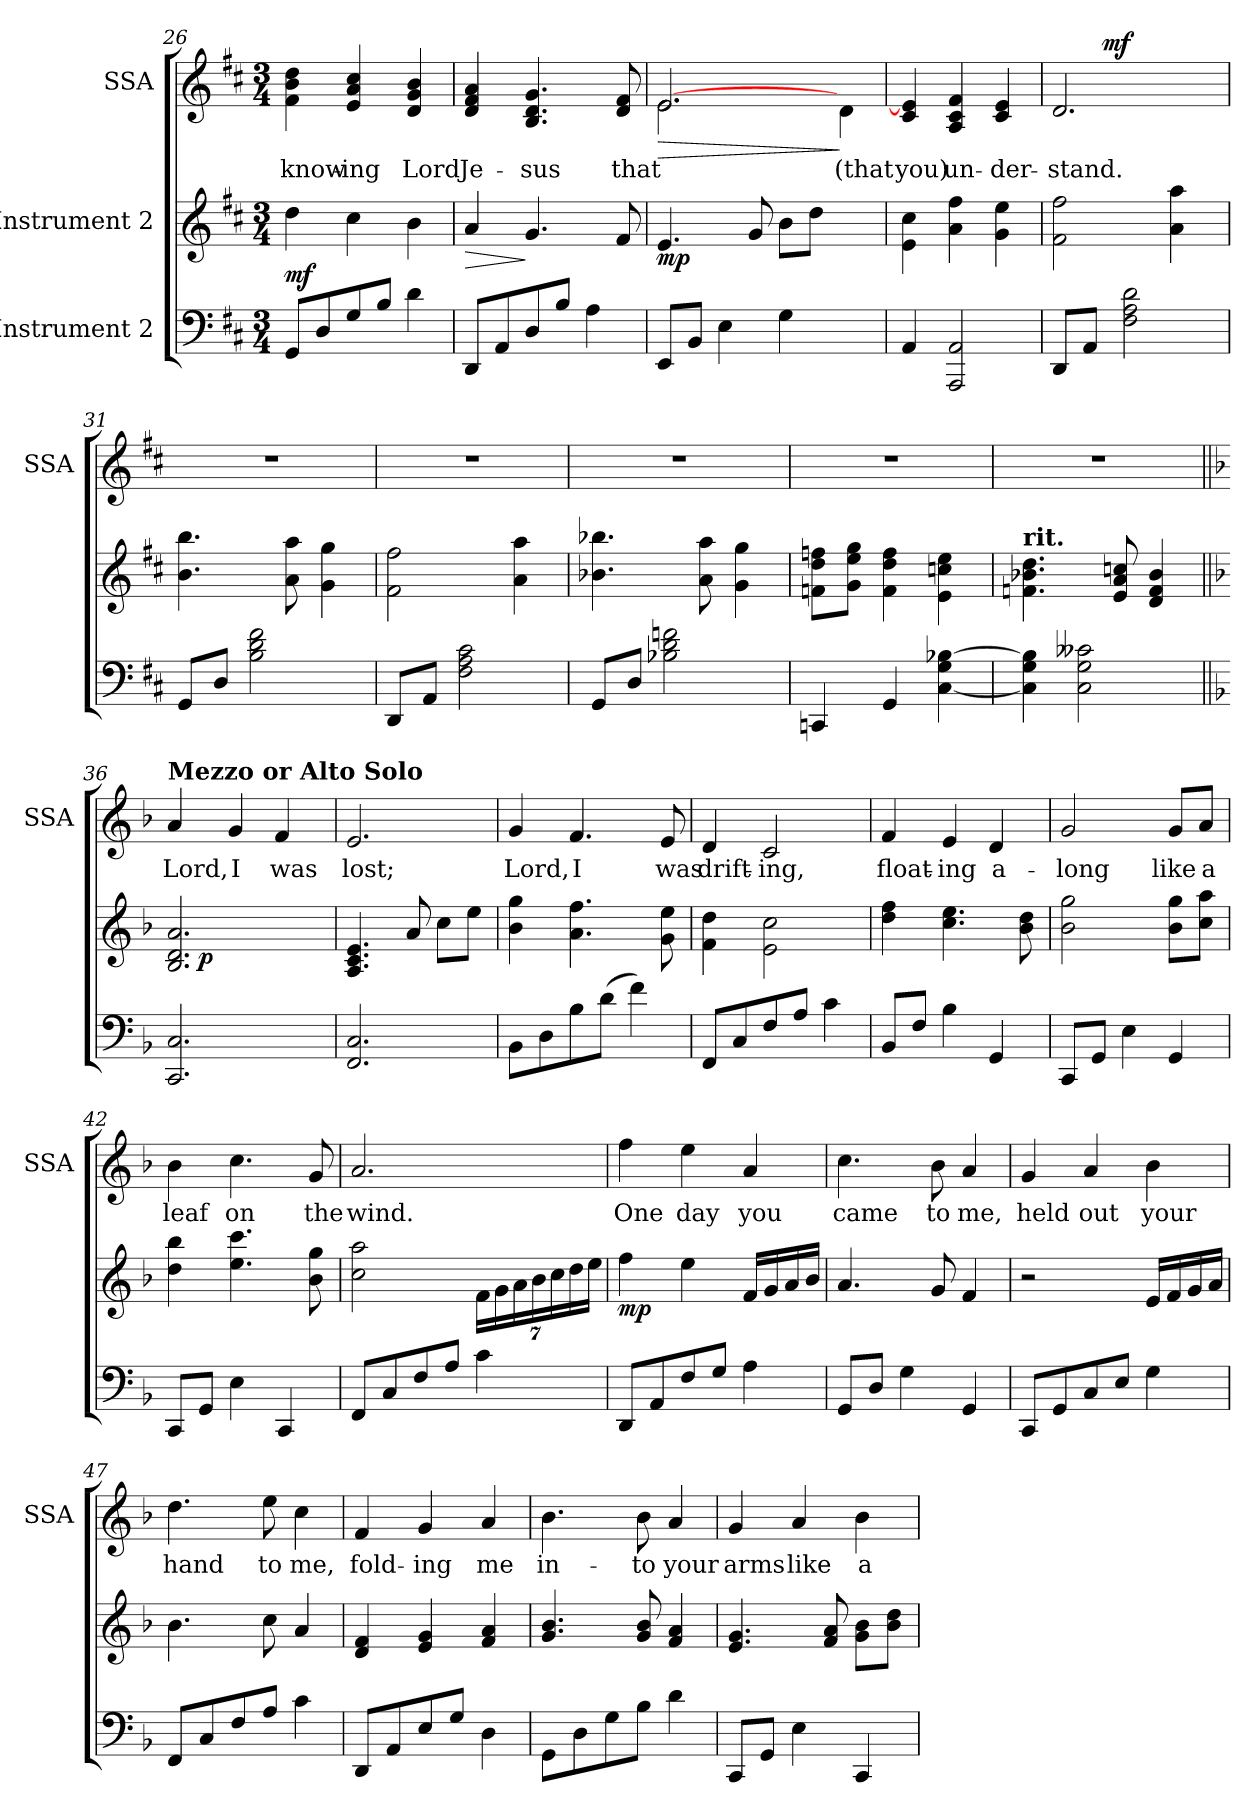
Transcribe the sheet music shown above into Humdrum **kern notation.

**kern	**dynam	**kern	**dynam	**kern	**text	**dynam
*part3	*part3	*part2	*part2	*part1	*part1	*part1
*staff3	*staff3	*staff2	*staff2	*staff1	*staff1	*staff1
*I"Instrument 2	*	*I"Instrument 2	*	*I"SSA	*	*
*	*	*	*	*I'SSA	*	*
!!LO:PB:g=z
*clefF4	*	*clefG2	*	*clefG2	*	*
*k[f#c#]	*	*k[f#c#]	*	*k[f#c#]	*	*
*D:	*	*D:	*	*D:	*	*
*M3/4	*	*M3/4	*	*M3/4	*	*
=26	=26	=26	=26	=26	=26	=26
!	!LO:DY:a	!	!	!	!LO:LY:b:cj	!
8GG/L	mf	4dd\	.	4b\ 4f#\ 4dd\	know-	.
8D/	.	.	.	.	.	.
!	!	!	!	!	!LO:LY:b:cj	!
8G/	.	4cc#\	.	4cc#/ 4a/ 4e/	-ing	.
8B/J	.	.	.	.	.	.
!	!	!	!	!	!LO:LY:b:cj	!
4d\	.	4b\	.	4b/ 4d/ 4g/	Lord	.
=27	=27	=27	=27	=27	=27	=27
!	!	!	!LO:HP:b	!	!LO:LY:b:cj	!
8DD/L	.	4a/	>	4a/ 4d/ 4f#/	Je-	.
8AA/	.	.	.	.	.	.
!	!	!	!	!	!LO:LY:b:cj	!
8D/	.	4.g/	]	4.g/ 4.d/ 4.B/	-sus	.
8B/J	.	.	.	.	.	.
4A\	.	.	.	.	.	.
!	!	!	!	!	!LO:LY:b:cj	!
.	.	8f#/	.	8f#/ 8d/	that	.
=28	=28	=28	=28	=28	=28	=28
!	!	!	!LO:DY:b	!	!	!LO:HP:b
*	*	*	*	*^	*	*
8EE/L	.	4.e/	mp	[>2.e/	2.e\	.	>
8BB/J	.	.	.	.	.	.	.
4E\	.	.	.	.	.	.	.
.	.	8g/	.	.	.	.	.
4G\	.	8b\L	.	.	.	.	.
.	.	8dd\J	.	.	.	.	.
!	!	!	!	!	!	!LO:LY:b:cj	!
4ryy	.	4ryy	.	4d\	4ryy	(that	]
=29	=29	=29	=29	=29	=29	=29	=29
!	!	!	!	!	!	!LO:LY:b:cj	!
*	*	*	*	*v	*v	*	*
4AA/	.	4cc#\ 4e\	.	4e/] 4c#/	you)	.
!	!	!	!	!	!LO:LY:b:cj	!
2AA/ 2AAA/	.	4a\ 4ff#\	.	4f#/ 4c#/ 4A/	un-	.
!	!	!	!	!	!LO:LY:b:cj	!
.	.	4ee\ 4g\	.	4e/ 4c#/	-der-	.
=30	=30	=30	=30	=30	=30	=30
!	!	!	!	!	!LO:LY:b:cj	!
*	*	*	*	*^	*	*
8DD/L	.	2f#\ 2ff#\	.	2.d/	8.ryy	-stand.	.
8AA/J	.	.	.	.	.	.	.
!	!	!	!	!	!	!	!LO:DY:a
.	.	.	.	.	2ryy	.	mf
2d\ 2A\ 2F#\	.	.	.	.	.	.	.
.	.	4aa\ 4a\	.	.	.	.	.
.	.	.	.	.	16ryy	.	.
*	*	*	*	*v	*v	*	*
!!LO:LB:g=z
=31	=31	=31	=31	=31	=31	=31
8GG/L	.	4.b\ 4.bb\	.	2.r	.	.
8D/J	.	.	.	.	.	.
2d\ 2B\ 2f#\	.	.	.	.	.	.
.	.	8a\ 8aa\	.	.	.	.
.	.	4gg\ 4g\	.	.	.	.
=32	=32	=32	=32	=32	=32	=32
8DD/L	.	2f#\ 2ff#\	.	2.r	.	.
8AA/J	.	.	.	.	.	.
2c#\ 2A\ 2F#\	.	.	.	.	.	.
.	.	4aa\ 4a\	.	.	.	.
=33	=33	=33	=33	=33	=33	=33
8GG/L	.	4.b-X\ 4.bb-X\	.	2.r	.	.
8D/J	.	.	.	.	.	.
2fn\ 2B-X\ 2d\	.	.	.	.	.	.
.	.	8a\ 8aa\	.	.	.	.
.	.	4g\ 4gg\	.	.	.	.
=34	=34	=34	=34	=34	=34	=34
4CCn/	.	8dd\ 8fn\ 8ffn\L	.	2.r	.	.
.	.	8gg\ 8g\ 8ee\J	.	.	.	.
4GG/	.	4dd\ 4f\ 4ff\	.	.	.	.
[>4B-X\ 4G\ [<4C#\	.	4ee\ 4ccn\ 4e\	.	.	.	.
=35	=35	=35	=35	=35	=35	=35
!	!	!LO:TX:a:B:t=rit.	!	!	!	!
4G\ 4C#\] 4B-\]	.	4.b-X\ 4.fn\ 4.dd\	.	2.r	.	.
2G\ 2C#\ 2c--X\	.	.	.	.	.	.
.	.	8a/ 8e/ 8ccn/	.	.	.	.
.	.	4b-/ 4f/ 4d/	.	.	.	.
!!LO:LB:g=z
=36||	=36||	=36||	=36||	=36||	=36||	=36||
*k[b-]	*	*k[b-]	*	*k[b-]	*	*
*F:	*	*F:	*	*F:	*	*
!	!	!	!	!LO:TX:a:B:t=Mezzo or Alto Solo	!	!
!	!	!LO:TX:a:B:t=a tempo	!	!	!	!
!	!	!	!	!	!LO:LY:b:cj	!
*	*	*^	*	*	*	*
2.C/ 2.CC/	.	2.d/ 2.B-/ 2.a/	8ryy	.	4a/	Lord,	.
!	!	!	!	!LO:DY:b	!	!	!
.	.	.	2ryy	p	.	.	.
!	!	!	!	!	!	!LO:LY:b:cj	!
.	.	.	.	.	4g/	I	.
!	!	!	!	!	!	!LO:LY:b:cj	!
.	.	.	.	.	4f/	was	.
.	.	.	8ryy	.	.	.	.
=37	=37	=37	=37	=37	=37	=37	=37
!	!	!	!	!	!	!LO:LY:b:cj	!
*	*	*v	*v	*	*	*	*
2.C/ 2.FF/	.	4.c/ 4.A/ 4.e/	.	2.e/	lost;	.
.	.	8a/	.	.	.	.
.	.	8cc\L	.	.	.	.
.	.	8ee\J	.	.	.	.
=38	=38	=38	=38	=38	=38	=38
!	!	!	!	!	!LO:LY:b:cj	!
8BB-\L	.	4b-\ 4gg\	.	4g/	Lord,	.
8D\	.	.	.	.	.	.
!	!	!	!	!	!LO:LY:b:cj	!
8B-\	.	4.a\ 4.ff\	.	4.f/	I	.
(<8d\J	.	.	.	.	.	.
4f\)	.	.	.	.	.	.
!	!	!	!	!	!LO:LY:b:cj	!
.	.	8g\ 8ee\	.	8e/	was	.
=39	=39	=39	=39	=39	=39	=39
!	!	!	!	!	!LO:LY:b:cj	!
8FF/L	.	4dd\ 4f\	.	4d/	drift-	.
8C/	.	.	.	.	.	.
!	!	!	!	!	!LO:LY:b:cj	!
8F/	.	2cc\ 2e\	.	2c/	-ing,	.
8A/J	.	.	.	.	.	.
4c\	.	.	.	.	.	.
!!LO:PB:g=z
=40	=40	=40	=40	=40	=40	=40
!	!	!	!	!	!LO:LY:b:cj	!
8BB-/L	.	4dd\ 4ff\	.	4f/	float-	.
8F/J	.	.	.	.	.	.
!	!	!	!	!	!LO:LY:b:cj	!
4B-\	.	4.cc\ 4.ee\	.	4e/	-ing	.
!	!	!	!	!	!LO:LY:b:cj	!
4GG/	.	.	.	4d/	a-	.
.	.	8b-\ 8dd\	.	.	.	.
=41	=41	=41	=41	=41	=41	=41
!	!	!	!	!	!LO:LY:b:cj	!
8CC/L	.	2gg\ 2b-\	.	2g/	-long	.
8GG/J	.	.	.	.	.	.
4E\	.	.	.	.	.	.
!	!	!	!	!	!LO:LY:b:cj	!
4GG/	.	8b-\ 8gg\L	.	8g/L	like	.
!	!	!	!	!	!LO:LY:b:cj	!
.	.	8cc\ 8aa\J	.	8a/J	a	.
=42	=42	=42	=42	=42	=42	=42
!	!	!	!	!	!LO:LY:b:cj	!
8CC/L	.	4bb-\ 4dd\	.	4b-\	leaf	.
8GG/J	.	.	.	.	.	.
!	!	!	!	!	!LO:LY:b:cj	!
4E\	.	4.ccc\ 4.ee\	.	4.cc\	on	.
4CC/	.	.	.	.	.	.
!	!	!	!	!	!LO:LY:b:cj	!
.	.	8gg\ 8b-\	.	8g/	the	.
=43	=43	=43	=43	=43	=43	=43
!	!	!	!	!	!LO:LY:b:cj	!
8FF/L	.	2cc\ 2aa\	.	2.a/	wind.	.
8C/	.	.	.	.	.	.
8F/	.	.	.	.	.	.
8A/J	.	.	.	.	.	.
4c\	.	28f\L	.	.	.	.
.	.	28g\	.	.	.	.
.	.	28a\	.	.	.	.
.	.	28b-\	.	.	.	.
.	.	28cc\	.	.	.	.
.	.	28dd\	.	.	.	.
.	.	28ee\J	.	.	.	.
!!LO:LB:g=z
=44	=44	=44	=44	=44	=44	=44
!	!	!	!LO:DY:b	!	!LO:LY:b:cj	!
8DD/L	.	4ff\	mp	4ff\	One	.
8AA/	.	.	.	.	.	.
!	!	!	!	!	!LO:LY:b:cj	!
8F/	.	4ee\	.	4ee\	day	.
8G/J	.	.	.	.	.	.
!	!	!	!	!	!LO:LY:b:cj	!
4A\	.	16f/L	.	4a/	you	.
.	.	16g/	.	.	.	.
.	.	16a/	.	.	.	.
.	.	16b-/J	.	.	.	.
=45	=45	=45	=45	=45	=45	=45
!	!	!	!	!	!LO:LY:b:cj	!
8GG/L	.	4.a/	.	4.cc\	came	.
8D/J	.	.	.	.	.	.
4G\	.	.	.	.	.	.
!	!	!	!	!	!LO:LY:b:cj	!
.	.	8g/	.	8b-\	to	.
!	!	!	!	!	!LO:LY:b:cj	!
4GG/	.	4f/	.	4a/	me,	.
=46	=46	=46	=46	=46	=46	=46
!	!	!	!	!	!LO:LY:b:cj	!
8CC/L	.	2r	.	4g/	held	.
8GG/	.	.	.	.	.	.
!	!	!	!	!	!LO:LY:b:cj	!
8C/	.	.	.	4a/	out	.
8E/J	.	.	.	.	.	.
!	!	!	!	!	!LO:LY:b:cj	!
4G\	.	16e/L	.	4b-\	your	.
.	.	16f/	.	.	.	.
.	.	16g/	.	.	.	.
.	.	16a/J	.	.	.	.
=47	=47	=47	=47	=47	=47	=47
!	!	!	!	!	!LO:LY:b:cj	!
8FF/L	.	4.b-\	.	4.dd\	hand	.
8C/	.	.	.	.	.	.
8F/	.	.	.	.	.	.
!	!	!	!	!	!LO:LY:b:cj	!
8A/J	.	8cc\	.	8ee\	to	.
!	!	!	!	!	!LO:LY:b:cj	!
4c\	.	4a/	.	4cc\	me,	.
!!LO:LB:g=z
=48	=48	=48	=48	=48	=48	=48
!	!	!	!	!	!LO:LY:b:cj	!
8DD/L	.	4d/ 4f/	.	4f/	fold-	.
8AA/	.	.	.	.	.	.
!	!	!	!	!	!LO:LY:b:cj	!
8E/	.	4e/ 4g/	.	4g/	-ing	.
8G/J	.	.	.	.	.	.
!	!	!	!	!	!LO:LY:b:cj	!
4D\	.	4f/ 4a/	.	4a/	me	.
=49	=49	=49	=49	=49	=49	=49
!	!	!	!	!	!LO:LY:b:cj	!
8GG\L	.	4.g/ 4.b-/	.	4.b-\	in-	.
8D\	.	.	.	.	.	.
8G\	.	.	.	.	.	.
!	!	!	!	!	!LO:LY:b:cj	!
8B-\J	.	8g/ 8b-/	.	8b-\	-to	.
!	!	!	!	!	!LO:LY:b:cj	!
4d\	.	4a/ 4f/	.	4a/	your	.
=50	=50	=50	=50	=50	=50	=50
!	!	!	!	!	!LO:LY:b:cj	!
8CC/L	.	4.e/ 4.g/	.	4g/	arms	.
8GG/J	.	.	.	.	.	.
!	!	!	!	!	!LO:LY:b:cj	!
4E\	.	.	.	4a/	like	.
.	.	8f/ 8a/	.	.	.	.
!	!	!	!	!	!LO:LY:b:cj	!
4CC/	.	8g\ 8b-\L	.	4b-\	a	.
.	.	8dd\ 8b-\J	.	.	.	.
=	=	=	=	=	=	=
*-	*-	*-	*-	*-	*-	*-
